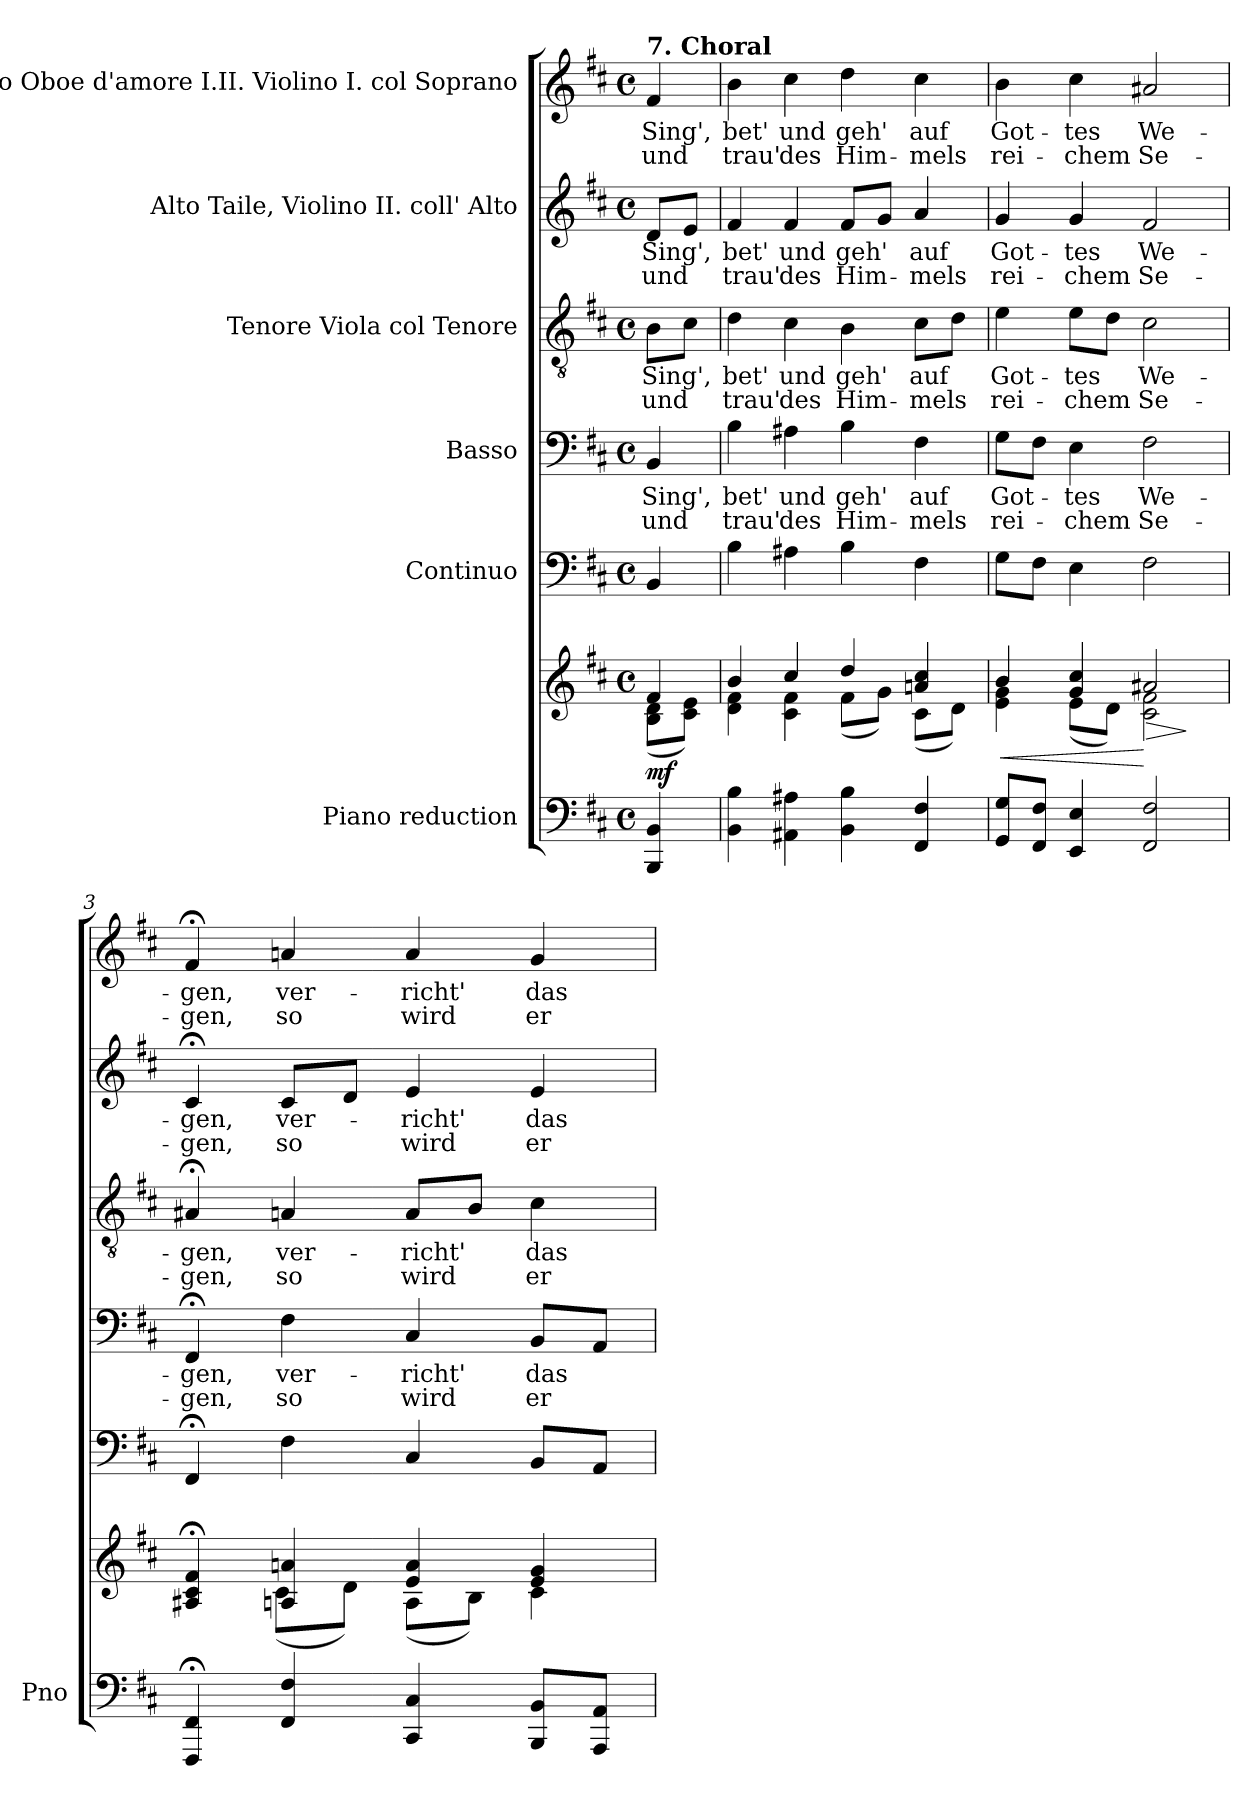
**kern	**kern	**dynam	**kern	**kern	**text	**text	**kern	**text	**text	**kern	**text	**text	**kern	**text	**text
*part6	*part6	*part6	*part5	*part4	*part4	*part4	*part3	*part3	*part3	*part2	*part2	*part2	*part1	*part1	*part1
*staff7	*staff6	*staff6/7	*staff5	*staff4	*staff4	*staff4	*staff3	*staff3	*staff3	*staff2	*staff2	*staff2	*staff1	*staff1	*staff1
*I"Piano reduction	*	*	*I"Continuo	*I"Basso	*	*	*I"Tenore Viola col Tenore	*	*	*I"Alto Taile, Violino II. coll' Alto	*	*	*I"Soprano Oboe d'amore I.II. Violino I. col Soprano	*	*
*I'Pno	*	*	*	*	*	*	*	*	*	*	*	*	*	*	*
*stria5	*stria5	*	*	*	*	*	*	*	*	*	*	*	*	*	*
*clefF4	*clefG2	*	*clefF4	*clefF4	*	*	*clefGv2	*	*	*clefG2	*	*	*clefG2	*	*
*k[f#c#]	*k[f#c#]	*	*k[f#c#]	*k[f#c#]	*	*	*k[f#c#]	*	*	*k[f#c#]	*	*	*k[f#c#]	*	*
*M4/4	*M4/4	*	*M4/4	*M4/4	*	*	*M4/4	*	*	*M4/4	*	*	*M4/4	*	*
*met(c)	*met(c)	*	*met(c)	*met(c)	*	*	*met(c)	*	*	*met(c)	*	*	*met(c)	*	*
=	=	=	=	=	=	=	=	=	=	=	=	=	=	=	=
*	*^	*	*	*	*	*	*	*	*	*	*	*	*	*	*
!	!	!	!	!	!	!	!	!	!	!	!	!	!	!LO:TX:a:B:t=7. Choral	!	!
!	!	!	!LO:DY:b	!	!	!LO:LY:b	!LO:LY:b	!	!LO:LY:b	!LO:LY:b	!	!LO:LY:b	!LO:LY:b	!	!LO:LY:b	!LO:LY:b
4BBB/ 4BB/	4f#/	(8B\ 8d\L	mf	4BB/	4BB/	Sing',	und	8B\L	Sing',	und	8d/L	Sing',	und	4f#/	Sing',	und
.	.	8c#\ 8e\J)	.	.	.	.	.	8c#\J	.	.	8e/J	.	.	.	.	.
=1	=1	=1	=1	=1	=1	=1	=1	=1	=1	=1	=1	=1	=1	=1	=1	=1
!	!	!	!	!	!	!LO:LY:b	!LO:LY:b	!	!LO:LY:b	!LO:LY:b	!	!LO:LY:b	!LO:LY:b	!	!LO:LY:b	!LO:LY:b
4BB\ 4B\	4b/	4d\ 4f#\	.	4B\	4B\	bet'	trau'	4d\	bet'	trau'	4f#/	bet'	trau'	4b\	bet'	trau'
!	!	!	!	!	!	!LO:LY:b	!LO:LY:b	!	!LO:LY:b	!LO:LY:b	!	!LO:LY:b	!LO:LY:b	!	!LO:LY:b	!LO:LY:b
4AA#X\ 4A#X\	4cc#/	4c#\ 4f#\	.	4A#X\	4A#X\	und	des	4c#\	und	des	4f#/	und	des	4cc#\	und	des
!	!	!	!	!	!	!LO:LY:b	!LO:LY:b	!	!LO:LY:b	!LO:LY:b	!	!LO:LY:b	!LO:LY:b	!	!LO:LY:b	!LO:LY:b
4BB\ 4B\	4dd/	(8f#\L	.	4B\	4B\	geh'	Him-	4B\	geh'	Him-	8f#/L	geh'	Him-	4dd\	geh'	Him-
.	.	8g\J)	.	.	.	.	.	.	.	.	8g/J	.	.	.	.	.
!	!	!	!	!	!	!LO:LY:b	!LO:LY:b	!	!LO:LY:b	!LO:LY:b	!	!LO:LY:b	!LO:LY:b	!	!LO:LY:b	!LO:LY:b
4FF#/ 4F#/	4an/ 4cc#/	(8c#\L	.	4F#\	4F#\	auf	-mels	8c#\L	auf	-mels	4a/	auf	-mels	4cc#\	auf	-mels
.	.	8d\J)	.	.	.	.	.	8d\J	.	.	.	.	.	.	.	.
=2	=2	=2	=2	=2	=2	=2	=2	=2	=2	=2	=2	=2	=2	=2	=2	=2
!	!	!	!LO:HP:b	!	!	!LO:LY:b	!LO:LY:b	!	!LO:LY:b	!LO:LY:b	!	!LO:LY:b	!LO:LY:b	!	!LO:LY:b	!LO:LY:b
8GG/ 8G/L	4b/	4e\ 4g\	<	8G\L	8G\L	Got-	rei-	4e\	Got-	rei-	4g/	Got-	rei-	4b\	Got-	rei-
8FF#/ 8F#/J	.	.	.	8F#\J	8F#\J	.	.	.	.	.	.	.	.	.	.	.
!	!	!	!	!	!	!LO:LY:b	!LO:LY:b	!	!LO:LY:b	!LO:LY:b	!	!LO:LY:b	!LO:LY:b	!	!LO:LY:b	!LO:LY:b
4EE/ 4E/	4g/ 4cc#/	(8e\L	.	4E\	4E\	-tes	-chem	8e\L	-tes	-chem	4g/	-tes	-chem	4cc#\	-tes	-chem
.	.	8d\J)	.	.	.	.	.	8d\J	.	.	.	.	.	.	.	.
!	!	!	!LO:HP:n=1:b	!	!	!LO:LY:b	!LO:LY:b	!	!LO:LY:b	!LO:LY:b	!	!LO:LY:b	!LO:LY:b	!	!LO:LY:b	!LO:LY:b
2FF#/ 2F#/	2a#X/	2c#\ 2f#\	[ >	2F#\	2F#\	We-	Se-	2c#\	We-	Se-	2f#/	We-	Se-	2a#X/	We-	Se-
*	*v	*v	*	*	*	*	*	*	*	*	*	*	*	*	*	*
.	.	]	.	.	.	.	.	.	.	.	.	.	.	.	.
=3	=3	=3	=3	=3	=3	=3	=3	=3	=3	=3	=3	=3	=3	=3	=3
*	*^	*	*	*	*	*	*	*	*	*	*	*	*	*	*
!	!	!	!	!	!	!LO:LY:b	!LO:LY:b	!	!LO:LY:b	!LO:LY:b	!	!LO:LY:b	!LO:LY:b	!	!LO:LY:b	!LO:LY:b
4FFF#/;< 4FF#/;<	4A#X/;< 4c#/;< 4f#/;<	4ryy	.	4FF#;</	4FF#;</	-gen,	-gen,	4A#X;</	-gen,	-gen,	4c#;</	-gen,	-gen,	4f#;</	-gen,	-gen,
!	!	!	!	!	!	!LO:LY:b	!LO:LY:b	!	!LO:LY:b	!LO:LY:b	!	!LO:LY:b	!LO:LY:b	!	!LO:LY:b	!LO:LY:b
4FF#/ 4F#/	4An/ 4an/	(8c#\L	.	4F#\	4F#\	ver-	so	4An/	ver-	so	8c#/L	ver-	so	4an/	ver-	so
.	.	8d\J)	.	.	.	.	.	.	.	.	8d/J	.	.	.	.	.
!	!	!	!	!	!	!LO:LY:b	!LO:LY:b	!	!LO:LY:b	!LO:LY:b	!	!LO:LY:b	!LO:LY:b	!	!LO:LY:b	!LO:LY:b
4CC#/ 4C#/	4e/ 4a/	(8A\L	.	4C#/	4C#/	-richt'	wird	8A/L	-richt'	wird	4e/	-richt'	wird	4a/	-richt'	wird
.	.	8B\J)	.	.	.	.	.	8B/J	.	.	.	.	.	.	.	.
!	!	!	!	!	!	!LO:LY:b	!LO:LY:b	!	!LO:LY:b	!LO:LY:b	!	!LO:LY:b	!LO:LY:b	!	!LO:LY:b	!LO:LY:b
8BBB/ 8BB/L	4e/ 4g/	4c#\	.	8BB/L	8BB/L	das	er	4c#\	das	er	4e/	das	er	4g/	das	er
8AAA/ 8AA/J	.	.	.	8AA/J	8AA/J	.	.	.	.	.	.	.	.	.	.	.
*	*v	*v	*	*	*	*	*	*	*	*	*	*	*	*	*	*
=	=	=	=	=	=	=	=	=	=	=	=	=	=	=	=
*-	*-	*-	*-	*-	*-	*-	*-	*-	*-	*-	*-	*-	*-	*-	*-
